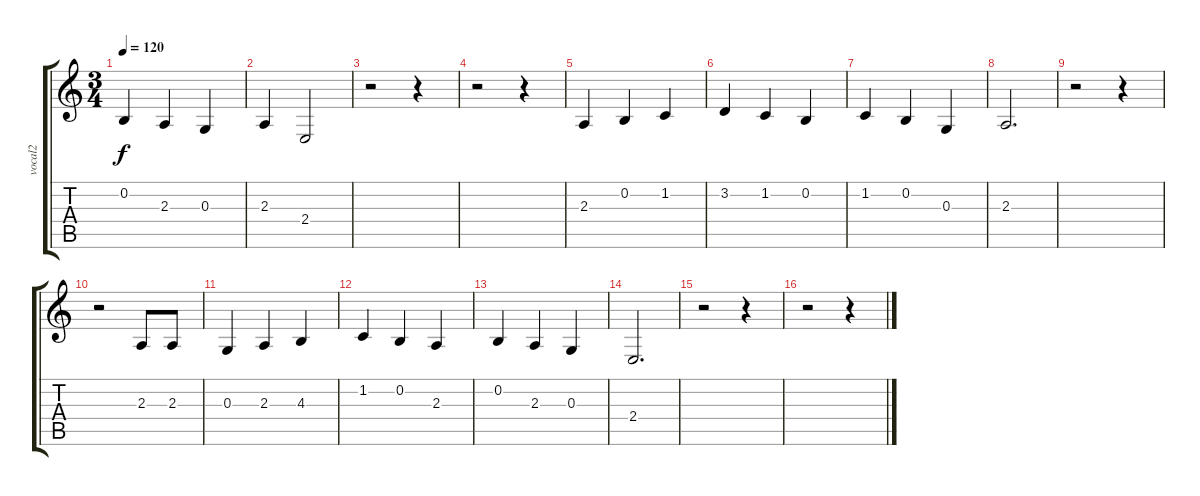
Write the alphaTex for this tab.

\track ("vocal2" "vocal2") {instrument flute}
\staff {score tabs}
\tuning (E4 B3 G3 D3 A2 E2) {hide}
\ts (3 4)
\tempo 120
\clef g2
\ks c
0.2.4{dy f} 2.3.4 0.3.4 |
2.3.4 2.4.2 |
r.2 r.4 |
r.2 r.4 |
2.3.4 0.2.4 1.2.4 |
3.2.4 1.2.4 0.2.4 |
1.2.4 0.2.4 0.3.4 |
2.3.2{d} |
r.2 r.4 |
r.2 2.3.8 2.3.8 |
0.3.4 2.3.4 4.3.4 |
1.2.4 0.2.4 2.3.4 |
0.2.4 2.3.4 0.3.4 |
2.4.2{d} |
r.2 r.4 |
r.2 r.4
